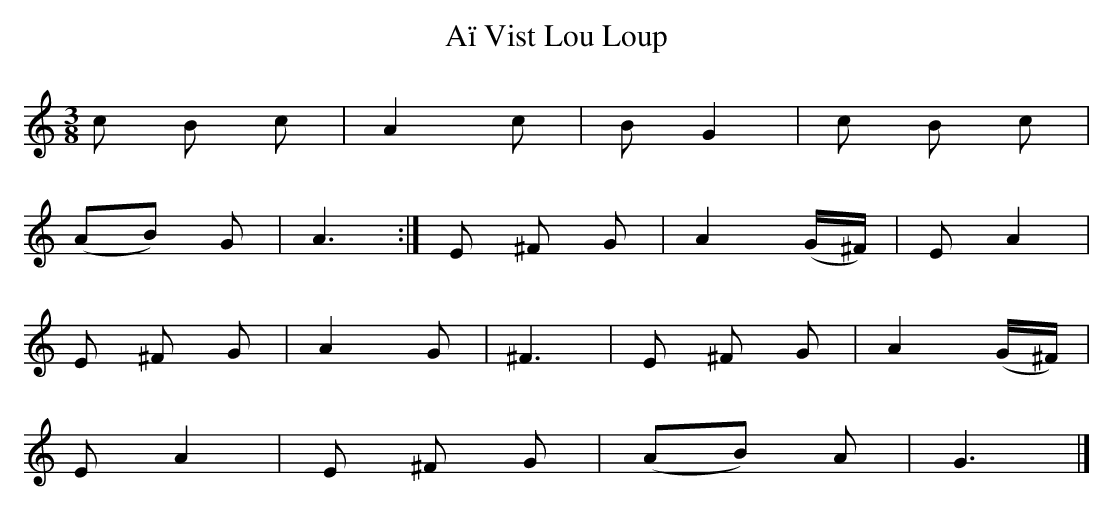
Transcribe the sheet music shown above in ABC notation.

X:1
T:Aï Vist Lou Loup
M:3/8
L:1/8
K:Am
c B c | A2 c | B G2 | c B c |
(AB) G | A3 :| E ^F G | A2 (G/^F/) | E A2 |
E ^F G | A2 G | ^F3 | E ^F G | A2 (G/^F/) |
E A2 | E ^F G | (AB) A | G3 |]
